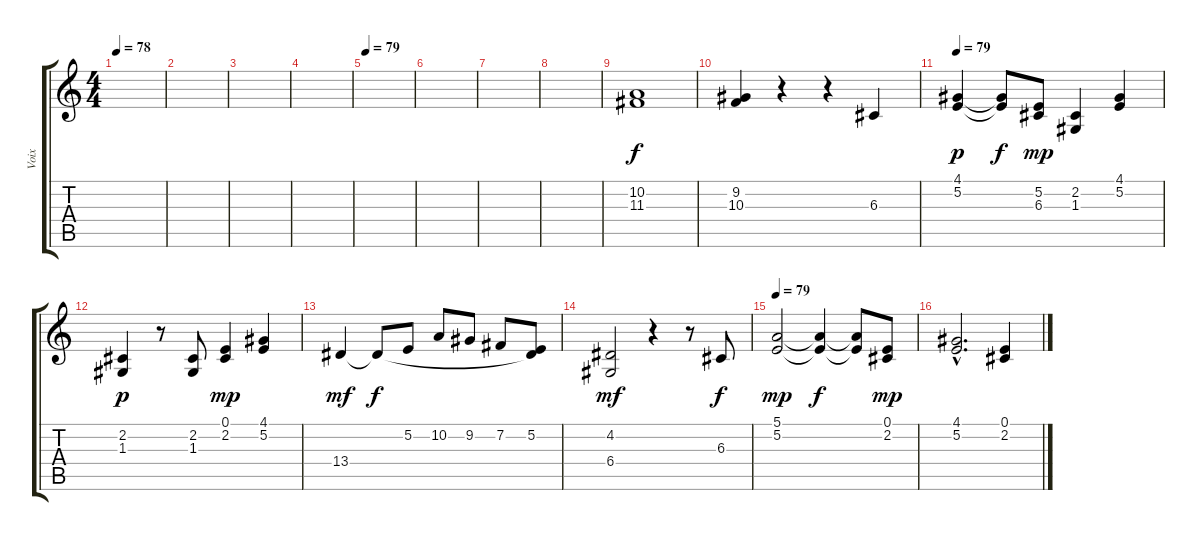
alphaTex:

\track ("Voix" "Voix") {instrument orchestralharp}
\staff {score tabs}
\tuning (E4 B3 G3 D3 A2 E2) {hide}
\ts (4 4)
\tempo 78
\clef g2
\ks c
|
|
|
|
\tempo 79
|
|
|
|
(10.2 11.3).1{instrument pad4choir} |
(9.2 10.3).4 r.4 r.4 6.3.4{dy f instrument orchestralharp} |
\tempo 79
(4.1 5.2).4{dy p} (4.1{t} 5.2{t}).8{dy f} (5.2 6.3).8{dy mp} (2.2 1.3).4 (4.1 5.2).4 |
(2.2 1.3).4{dy p} r.8 (2.2 1.3).8 (0.1 2.2).4{dy mp} (4.1 5.2).4 |
13.4.4{dy mf} 13.4{t}.8{dy f} 5.2.8{instrument pad4choir} 10.2.8 9.2.8 7.2.8 (5.2 13.4{t}).8 |
(4.2 6.4).2{dy mf} r.4 r.8 6.3.8{dy f instrument orchestralharp} |
\tempo 79
(5.1 5.2).2{dy mp} (5.1{t} 5.2{t}).4{dy f} (5.1{t} 5.2{t}).8 (0.1 2.2).8{dy mp} |
(4.1{hac} 5.2{hac}).2{d} (0.1 2.2).4
